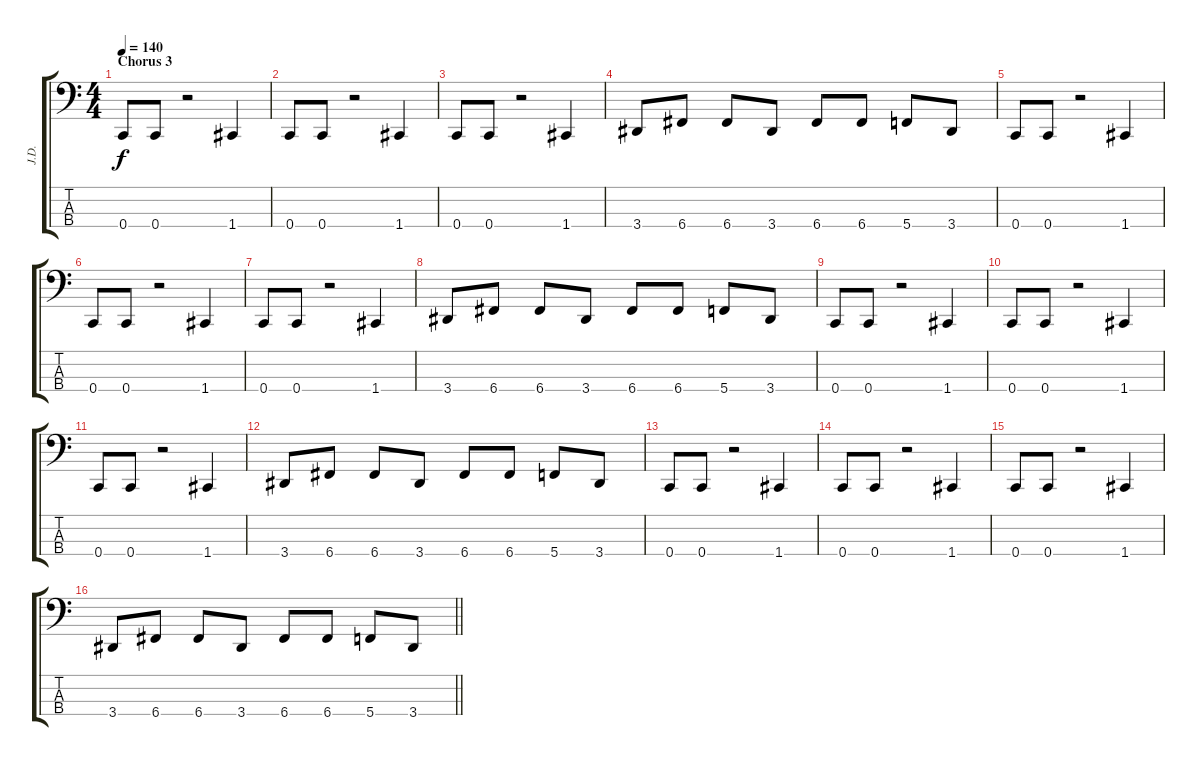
\track ("J.D." "J.D.") {instrument electricbasspick}
\staff {score tabs}
\tuning (F2 C2 G1 C1) {hide}
\ts (4 4)
\section ("" "Chorus 3")
\tempo 140
\clef f4
\ks c
0.4.8{dy f} 0.4.8 r.2 1.4.4 |
0.4.8 0.4.8 r.2 1.4.4 |
0.4.8 0.4.8 r.2 1.4.4 |
3.4.8 6.4.8 6.4.8 3.4.8 6.4.8 6.4.8 5.4.8 3.4.8 |
0.4.8 0.4.8 r.2 1.4.4 |
0.4.8 0.4.8 r.2 1.4.4 |
0.4.8 0.4.8 r.2 1.4.4 |
3.4.8 6.4.8 6.4.8 3.4.8 6.4.8 6.4.8 5.4.8 3.4.8 |
0.4.8 0.4.8 r.2 1.4.4 |
0.4.8 0.4.8 r.2 1.4.4 |
0.4.8 0.4.8 r.2 1.4.4 |
3.4.8 6.4.8 6.4.8 3.4.8 6.4.8 6.4.8 5.4.8 3.4.8 |
0.4.8 0.4.8 r.2 1.4.4 |
0.4.8 0.4.8 r.2 1.4.4 |
0.4.8 0.4.8 r.2 1.4.4 |
\barLineRight lightlight
3.4.8 6.4.8 6.4.8 3.4.8 6.4.8 6.4.8 5.4.8 3.4.8
